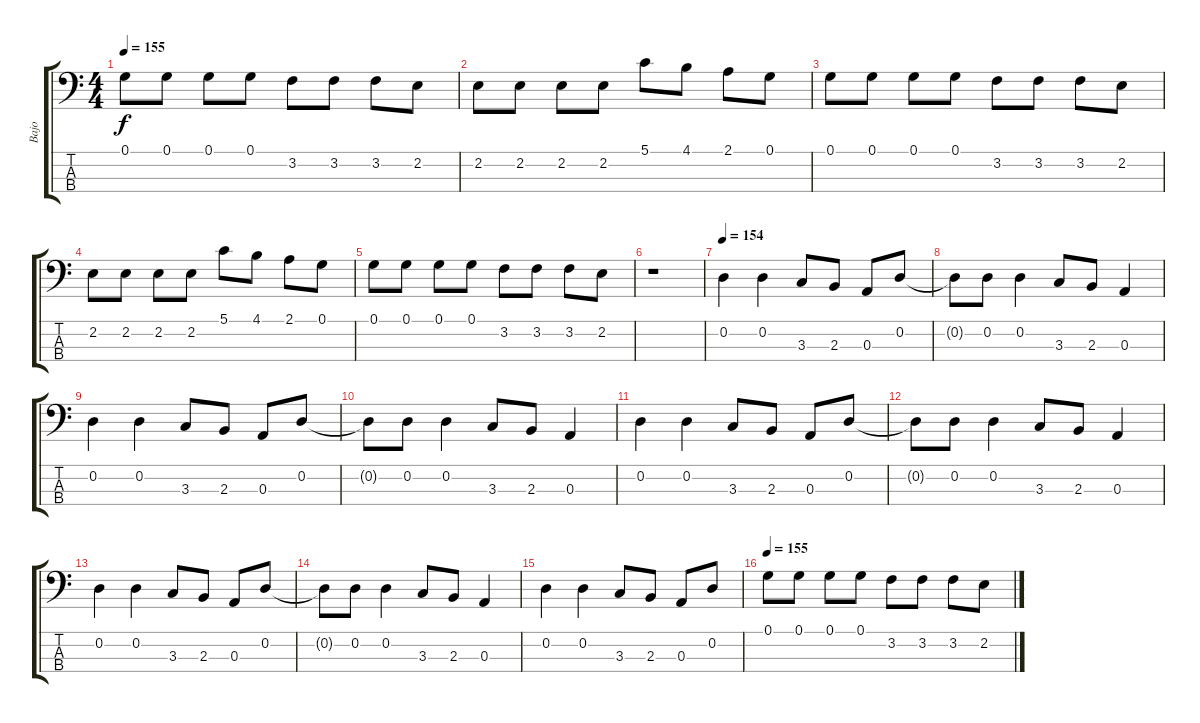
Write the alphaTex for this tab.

\track ("Bajo" "Bajo") {instrument fretlessbass}
\staff {score tabs}
\tuning (G2 D2 A1 E1) {hide}
\ts (4 4)
\tempo 155
\clef f4
\ks c
0.1.8{dy f} 0.1.8 0.1.8 0.1.8 3.2.8 3.2.8 3.2.8 2.2.8 |
2.2.8 2.2.8 2.2.8 2.2.8 5.1.8 4.1.8 2.1.8 0.1.8 |
0.1.8 0.1.8 0.1.8 0.1.8 3.2.8 3.2.8 3.2.8 2.2.8 |
2.2.8 2.2.8 2.2.8 2.2.8 5.1.8 4.1.8 2.1.8 0.1.8 |
0.1.8 0.1.8 0.1.8 0.1.8 3.2.8 3.2.8 3.2.8 2.2.8 |
r.1 |
\tempo 154
0.2.4 0.2.4 3.3.8 2.3.8 0.3.8 0.2.8 |
0.2{t}.8 0.2.8 0.2.4 3.3.8 2.3.8 0.3.4 |
0.2.4 0.2.4 3.3.8 2.3.8 0.3.8 0.2.8 |
0.2{t}.8 0.2.8 0.2.4 3.3.8 2.3.8 0.3.4 |
0.2.4 0.2.4 3.3.8 2.3.8 0.3.8 0.2.8 |
0.2{t}.8 0.2.8 0.2.4 3.3.8 2.3.8 0.3.4 |
0.2.4 0.2.4 3.3.8 2.3.8 0.3.8 0.2.8 |
0.2{t}.8 0.2.8 0.2.4 3.3.8 2.3.8 0.3.4 |
0.2.4 0.2.4 3.3.8 2.3.8 0.3.8 0.2.8 |
\tempo 155
0.1.8 0.1.8 0.1.8 0.1.8 3.2.8 3.2.8 3.2.8 2.2.8
